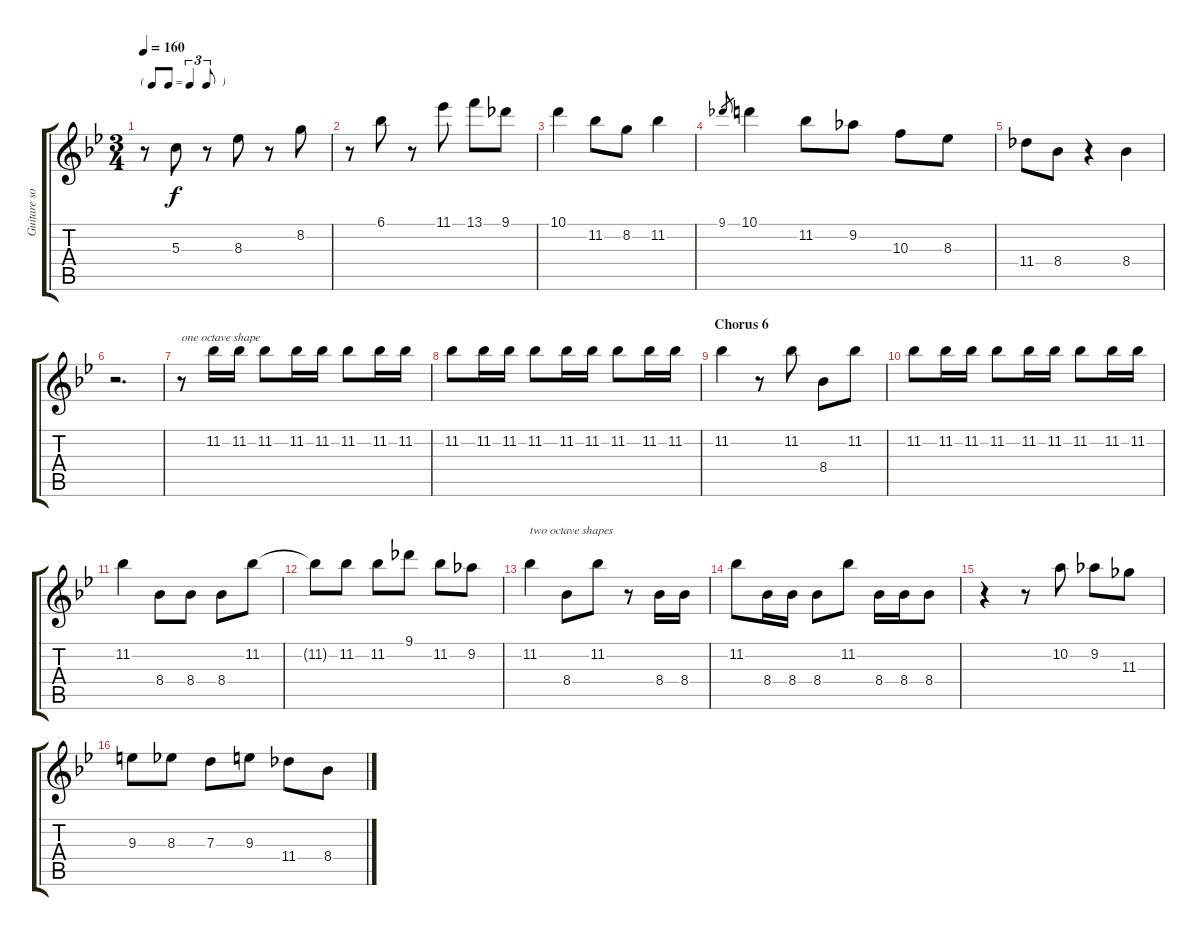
\track ("Guitare solo" "Guitare so") {instrument electricguitarjazz}
\staff {score tabs}
\tuning (E4 B3 G3 D3 A2 E2) {hide}
\ts (3 4)
\tf triplet8th
\tempo 160
\clef g2
\ks bb
r.8{dy f} 5.3.8 r.8 8.3.8 r.8 8.2.8 |
r.8 6.1.8 r.8 11.1.8 13.1.8 9.1.8 |
10.1.4 11.2.8 8.2.8 11.2.4 |
9.1.8{gr} 10.1.4 11.2.8 9.2.8 10.3.8 8.3.8 |
11.4.8 8.4.8 r.4 8.4.4 |
r.2{d} |
r.8{txt "one octave shape"} 11.2.16 11.2.16 11.2.8 11.2.16 11.2.16 11.2.8 11.2.16 11.2.16 |
11.2.8 11.2.16 11.2.16 11.2.8 11.2.16 11.2.16 11.2.8 11.2.16 11.2.16 |
\section ("" "Chorus 6")
11.2.4 r.8 11.2.8 8.4.8 11.2.8 |
11.2.8 11.2.16 11.2.16 11.2.8 11.2.16 11.2.16 11.2.8 11.2.16 11.2.16 |
11.2.4 8.4.8 8.4.8 8.4.8 11.2.8 |
11.2{t}.8 11.2.8 11.2.8 9.1.8 11.2.8 9.2.8 |
11.2.4{txt "two octave shapes"} 8.4.8 11.2.8 r.8 8.4.16 8.4.16 |
11.2.8 8.4.16 8.4.16 8.4.8 11.2.8 8.4.16 8.4.16 8.4.8 |
r.4 r.8 10.2.8 9.2.8 11.3.8 |
9.3.8 8.3.8 7.3.8 9.3.8 11.4.8 8.4.8
